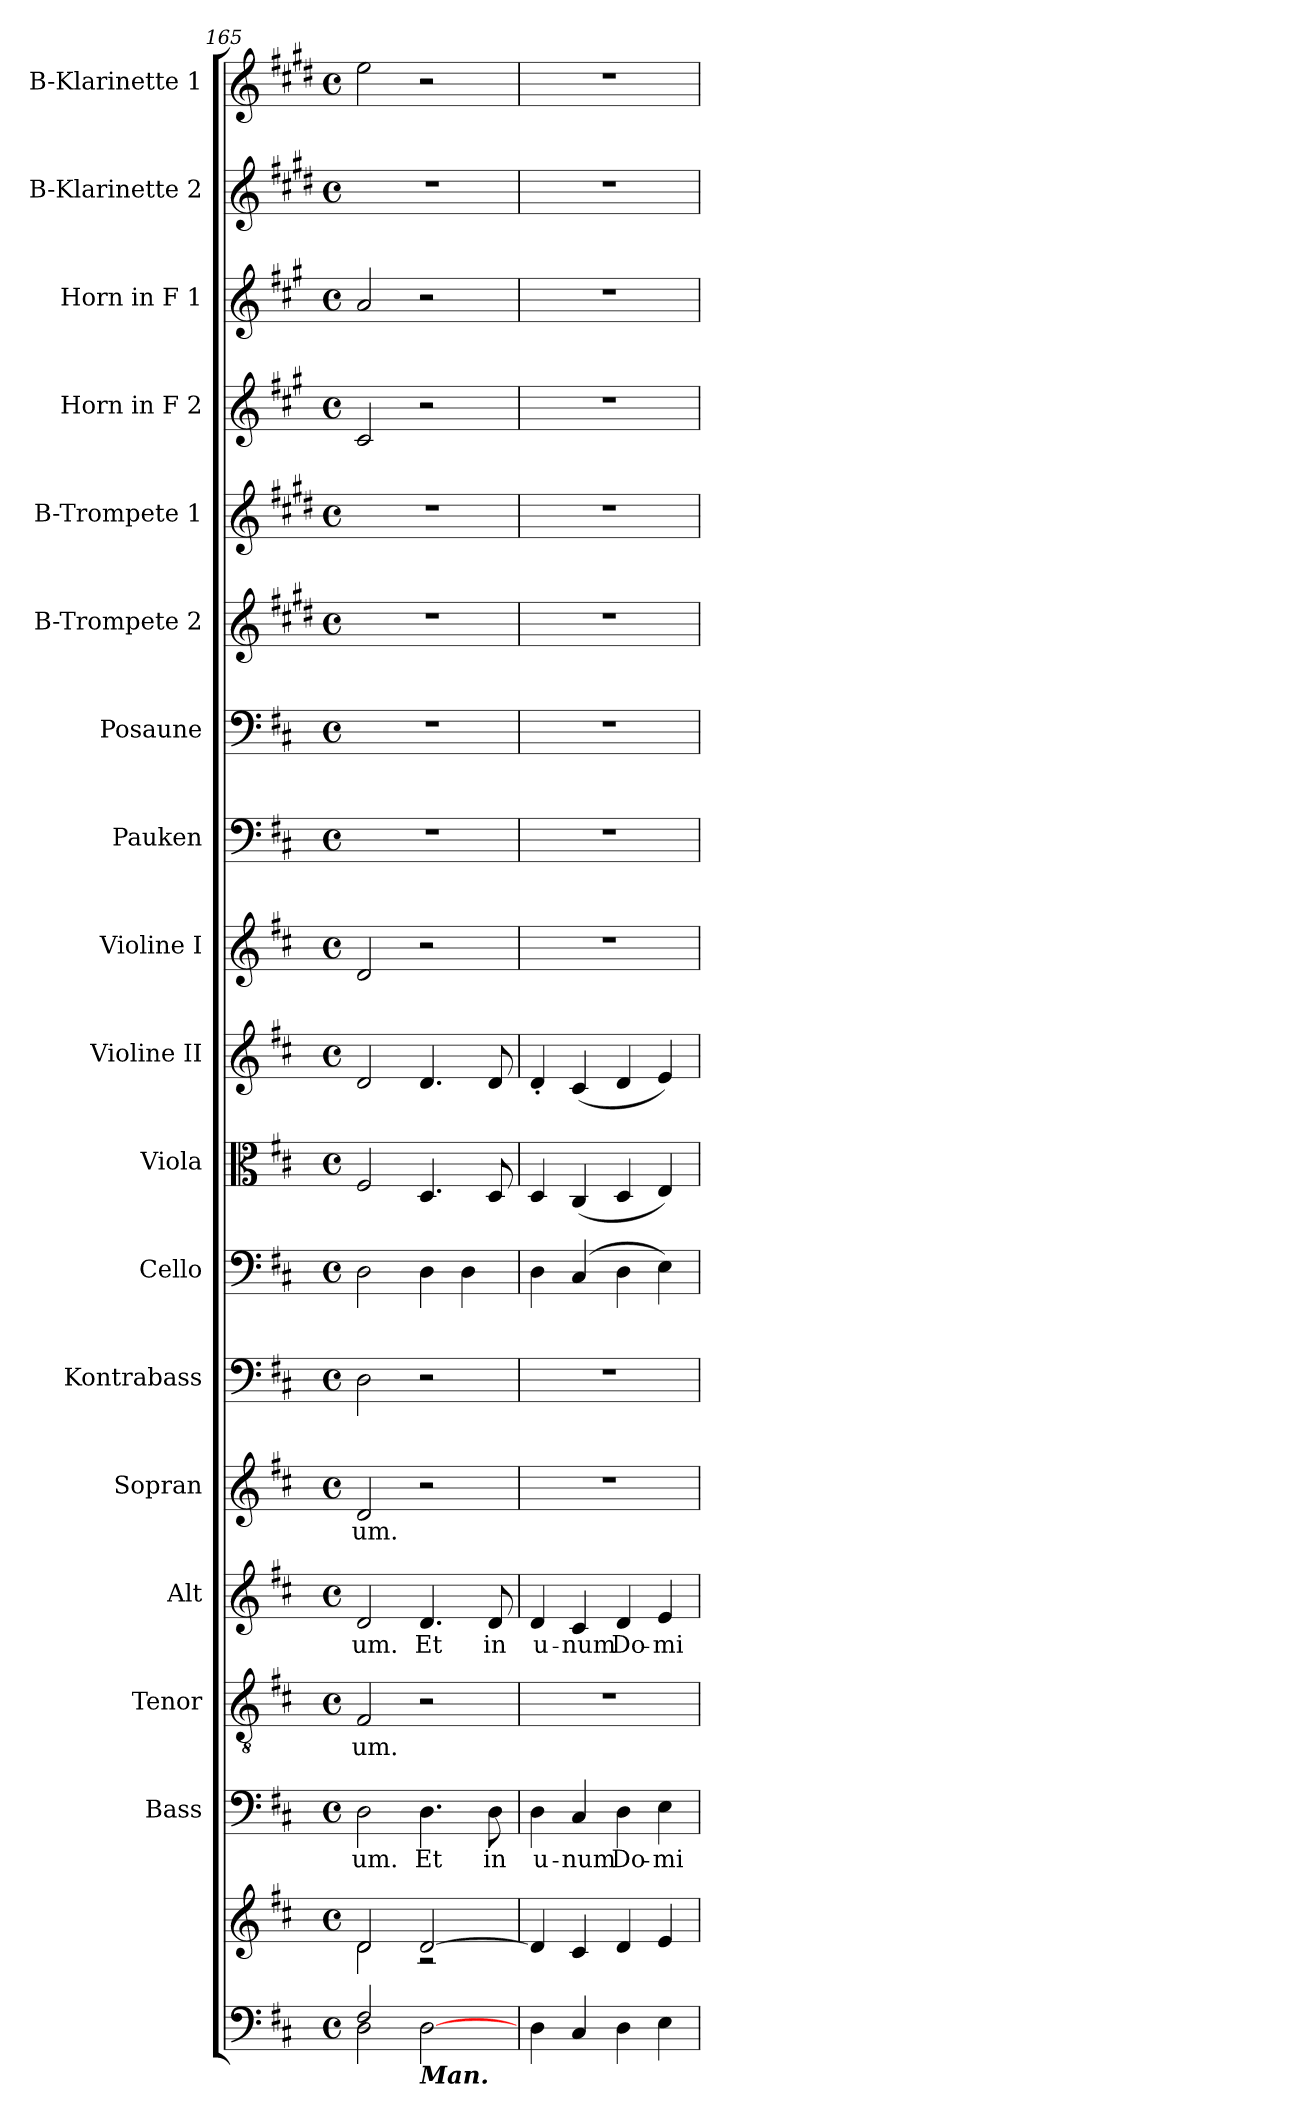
**kern	**kern	**kern	**text	**kern	**text	**kern	**text	**kern	**text	**kern	**kern	**kern	**kern	**kern	**kern	**kern	**kern	**kern	**kern	**kern	**kern	**kern
*part18	*part18	*part17	*part17	*part16	*part16	*part15	*part15	*part14	*part14	*part13	*part12	*part11	*part10	*part9	*part8	*part7	*part6	*part5	*part4	*part3	*part2	*part1
*staff19	*staff18	*staff17	*staff17	*staff16	*staff16	*staff15	*staff15	*staff14	*staff14	*staff13	*staff12	*staff11	*staff10	*staff9	*staff8	*staff7	*staff6	*staff5	*staff4	*staff3	*staff2	*staff1
*	*	*I"Bass	*	*I"Tenor	*	*I"Alt	*	*I"Sopran	*	*I"Kontrabass	*I"Cello	*I"Viola	*I"Violine II	*I"Violine I	*I"Pauken	*I"Posaune	*I"B-Trompete 2	*I"B-Trompete 1	*I"Horn in F 2	*I"Horn in F 1	*I"B-Klarinette 2	*I"B-Klarinette 1
*	*	*I'B.	*	*I'T.	*	*I'A.	*	*I'S.	*	*I'Kb.	*	*I'Vla.	*I'Vl. II	*I'Vl. I	*I'Pk.	*I'Pos.	*I'B Trp. 2	*I'B Trp. 1	*	*	*I'B Kl. 2	*I'B Kl. 1
*clefF4	*clefG2	*clefF4	*	*clefGv2	*	*clefG2	*	*clefG2	*	*clefF4	*clefF4	*clefC3	*clefG2	*clefG2	*clefF4	*clefF4	*clefG2	*clefG2	*clefG2	*clefG2	*clefG2	*clefG2
*	*	*	*	*	*	*	*	*	*	*ITrd7c12	*	*	*	*	*	*	*ITrd1c2	*ITrd1c2	*ITrd4c7	*ITrd4c7	*ITrd1c2	*ITrd1c2
*k[f#c#]	*k[f#c#]	*k[f#c#]	*	*k[f#c#]	*	*k[f#c#]	*	*k[f#c#]	*	*k[f#c#]	*k[f#c#]	*k[f#c#]	*k[f#c#]	*k[f#c#]	*k[f#c#]	*k[f#c#]	*k[f#c#]	*k[f#c#]	*k[f#c#]	*k[f#c#]	*k[f#c#]	*k[f#c#]
*D:	*D:	*D:	*	*D:	*	*D:	*	*D:	*	*D:	*D:	*D:	*D:	*D:	*D:	*D:	*D:	*D:	*D:	*D:	*D:	*D:
*M4/4	*M4/4	*M4/4	*	*M4/4	*	*M4/4	*	*M4/4	*	*M4/4	*M4/4	*M4/4	*M4/4	*M4/4	*M4/4	*M4/4	*M4/4	*M4/4	*M4/4	*M4/4	*M4/4	*M4/4
*met(c)	*met(c)	*met(c)	*	*met(c)	*	*met(c)	*	*met(c)	*	*met(c)	*met(c)	*met(c)	*met(c)	*met(c)	*met(c)	*met(c)	*met(c)	*met(c)	*met(c)	*met(c)	*met(c)	*met(c)
=165	=165	=165	=165	=165	=165	=165	=165	=165	=165	=165	=165	=165	=165	=165	=165	=165	=165	=165	=165	=165	=165	=165
*^	*^	*	*	*	*	*	*	*	*	*	*	*	*	*	*	*	*	*	*	*	*	*
!	!	!	!	!	!LO:LY:b	!	!LO:LY:b	!	!LO:LY:b	!	!LO:LY:b	!	!	!	!	!	!	!	!	!	!	!	!	!
2F#/	2D\	2d/	2d\	2D\	-um.	2F#/	-um.	2d/	-um.	2d/	-um.	2DD\	2D\	2F#/	2d/	2d/	1r	1r	1r	1r	2F#/	2d/	1r	2dd\
!LO:TX:b:Bi:t=Man.	!	!	!	!	!	!	!	!	!	!	!	!	!	!	!	!	!	!	!	!	!	!	!	!
!	!	!	!	!	!LO:LY:b	!	!	!	!LO:LY:b	!	!	!	!	!	!	!	!	!	!	!	!	!	!	!
2ryy	[>2D\	[>2d/	2rA	4.D\	Et	2r	.	4.d/	Et	2r	.	2r	4D\	4.D/	4.d/	2r	.	.	.	.	2r	2r	.	2r
.	.	.	.	.	.	.	.	.	.	.	.	.	4D\	.	.	.	.	.	.	.	.	.	.	.
!	!	!	!	!	!LO:LY:b	!	!	!	!LO:LY:b	!	!	!	!	!	!	!	!	!	!	!	!	!	!	!
.	.	.	.	8D\	in	.	.	8d/	in	.	.	.	.	8D/	8d/	.	.	.	.	.	.	.	.	.
*v	*v	*	*	*	*	*	*	*	*	*	*	*	*	*	*	*	*	*	*	*	*	*	*	*
*	*v	*v	*	*	*	*	*	*	*	*	*	*	*	*	*	*	*	*	*	*	*	*	*
=166	=166	=166	=166	=166	=166	=166	=166	=166	=166	=166	=166	=166	=166	=166	=166	=166	=166	=166	=166	=166	=166	=166
!	!	!	!LO:LY:b	!	!	!	!LO:LY:b	!	!	!	!	!	!	!	!	!	!	!	!	!	!	!
4D\	4d/]	4D\	u-	1r	.	4d/	u-	1r	.	1r	4D\	4D/	4d'</	1r	1r	1r	1r	1r	1r	1r	1r	1r
!	!	!	!LO:LY:b	!	!	!	!LO:LY:b	!	!	!	!	!	!	!	!	!	!	!	!	!	!	!
4C#/	4c#/	4C#/	-num	.	.	4c#/	-num	.	.	.	(4C#/	(<4C#/	(<4c#/	.	.	.	.	.	.	.	.	.
!	!	!	!LO:LY:b	!	!	!	!LO:LY:b	!	!	!	!	!	!	!	!	!	!	!	!	!	!	!
4D\	4d/	4D\	Do-	.	.	4d/	Do-	.	.	.	4D\	4D/	4d/	.	.	.	.	.	.	.	.	.
!	!	!	!LO:LY:b	!	!	!	!LO:LY:b	!	!	!	!	!	!	!	!	!	!	!	!	!	!	!
4E\	4e/	4E\	-mi-	.	.	4e/	-mi-	.	.	.	4E\)	4E/)	4e/)	.	.	.	.	.	.	.	.	.
=	=	=	=	=	=	=	=	=	=	=	=	=	=	=	=	=	=	=	=	=	=	=
*-	*-	*-	*-	*-	*-	*-	*-	*-	*-	*-	*-	*-	*-	*-	*-	*-	*-	*-	*-	*-	*-	*-
